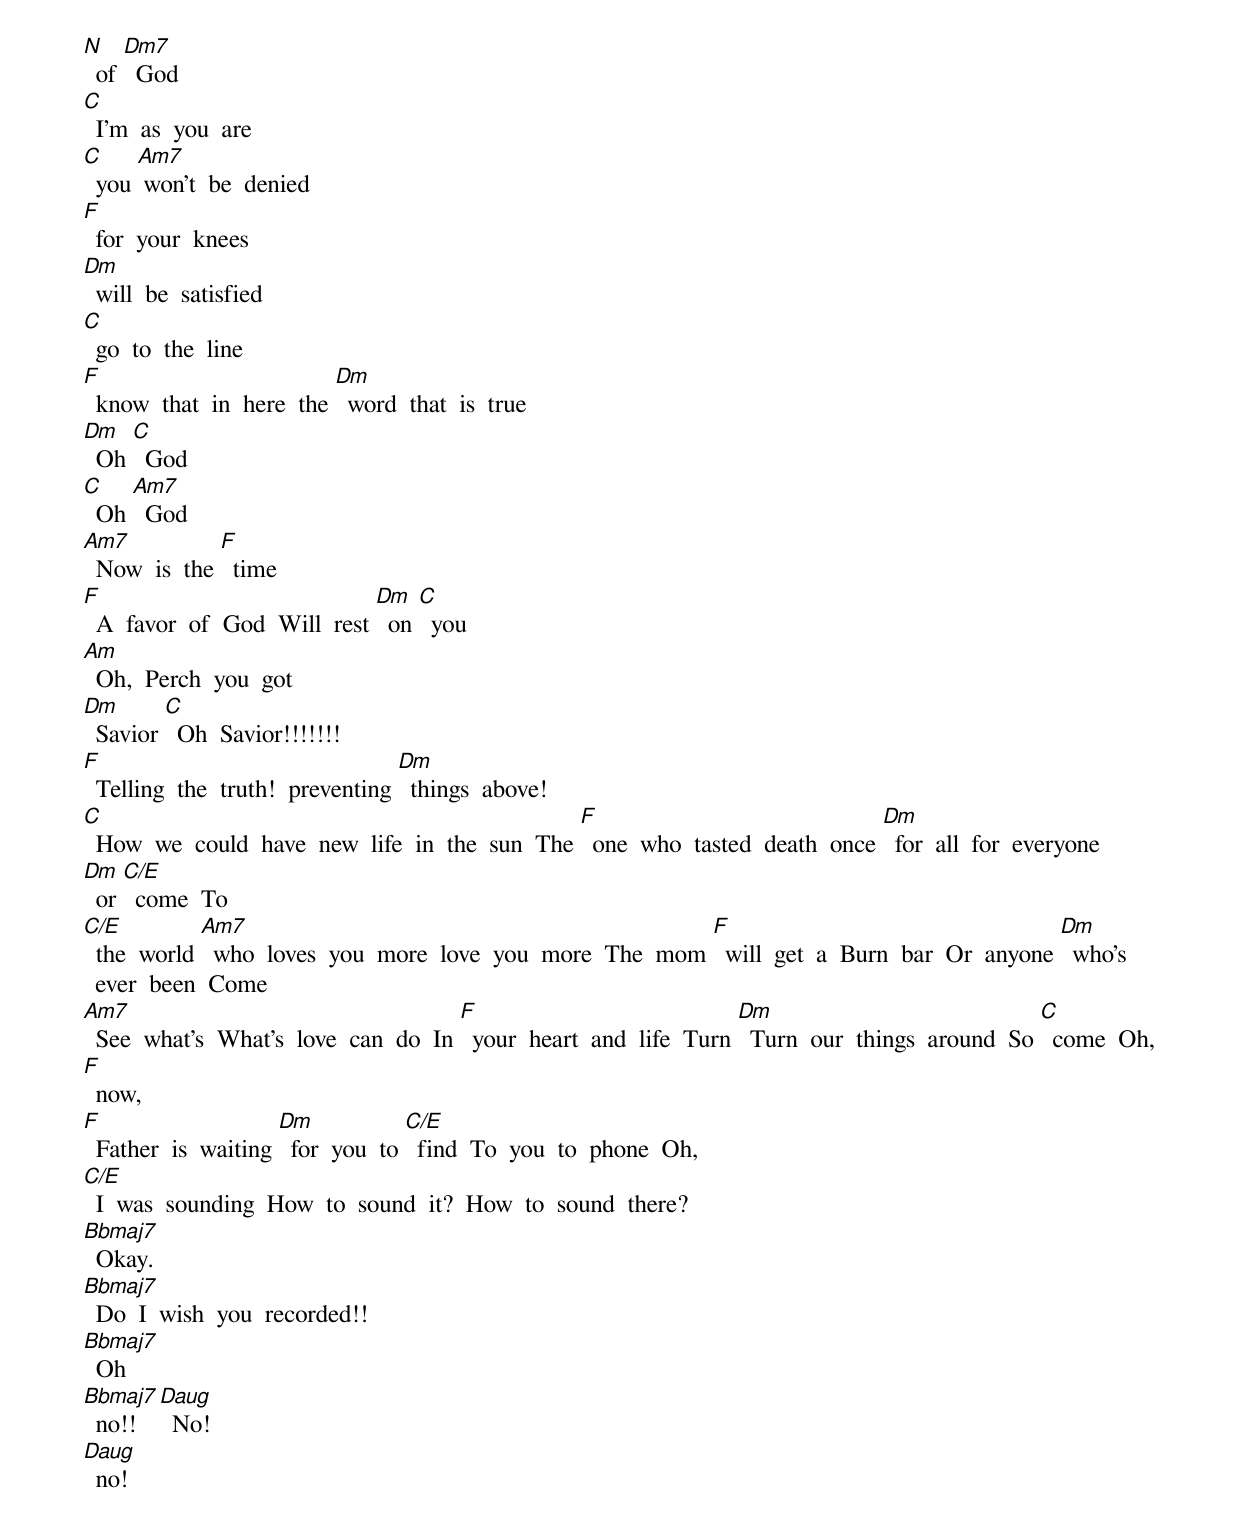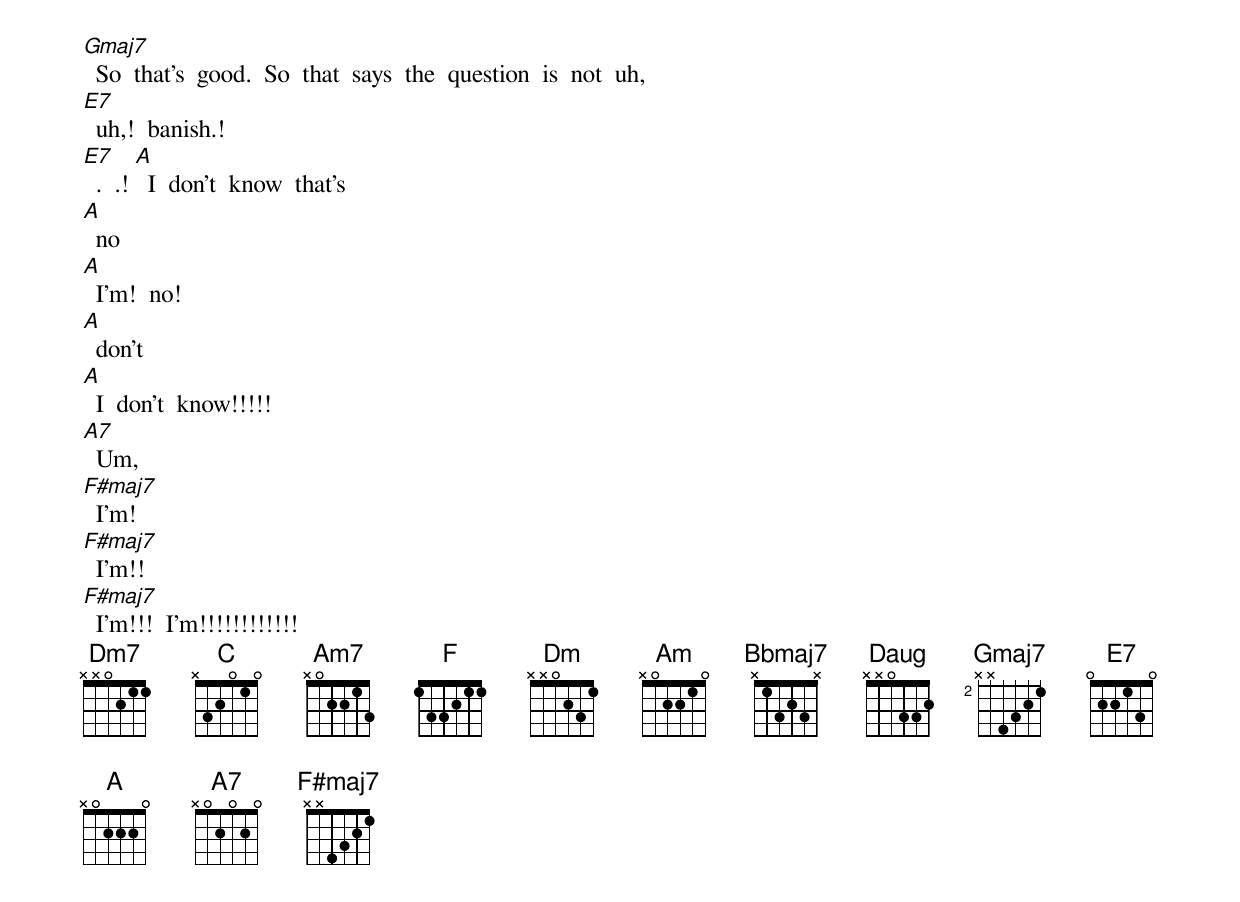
[N]  of [Dm7]  God
[C]  I'm  as  you  are
[C]  you [Am7] won't  be  denied
[F]  for  your  knees
[Dm]  will  be  satisfied
[C]  go  to  the  line
[F]  know  that  in  here  the [Dm]  word  that  is  true
[Dm]  Oh [C]  God
[C]  Oh [Am7]  God
[Am7]  Now  is  the [F]  time
[F]  A  favor  of  God  Will  rest [Dm]  on [C]  you
[Am]  Oh,  Perch  you  got
[Dm]  Savior [C]  Oh  Savior!!!!!!!
[F]  Telling  the  truth!  preventing [Dm]  things  above!
[C]  How  we  could  have  new  life  in  the  sun  The [F]  one  who  tasted  death  once [Dm]  for  all  for  everyone
[Dm]  or [C/E]  come  To
[C/E]  the  world [Am7]  who  loves  you  more  love  you  more  The  mom [F]  will  get  a  Burn  bar  Or  anyone [Dm]  who's  ever  been  Come
[Am7]  See  what's  What's  love  can  do  In [F]  your  heart  and  life  Turn [Dm]  Turn  our  things  around  So [C]  come  Oh,
[F]  now,
[F]  Father  is  waiting [Dm]  for  you  to [C/E]  find  To  you  to  phone  Oh,
[C/E]  I  was  sounding  How  to  sound  it?  How  to  sound  there?
[Bbmaj7]  Okay.
[Bbmaj7]  Do  I  wish  you  recorded!!
[Bbmaj7]  Oh
[Bbmaj7]  no!! [Daug]  No!
[Daug]  no!
[Gmaj7]  So  that's  good.  So  that  says  the  question  is  not  uh,
[E7]  uh,!  banish.!
[E7]  .  .! [A]  I  don't  know  that's
[A]  no
[A]  I'm!  no!
[A]  don't
[A]  I  don't  know!!!!!
[A7]  Um,
[F#maj7]  I'm!
[F#maj7]  I'm!!
[F#maj7]  I'm!!!  I'm!!!!!!!!!!!!
